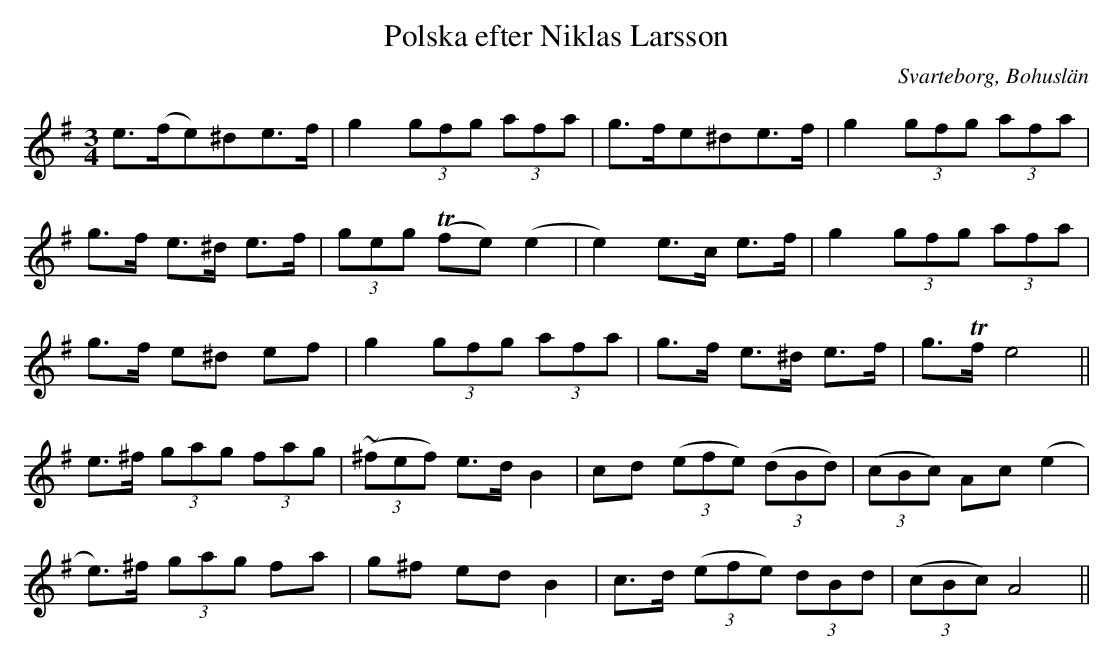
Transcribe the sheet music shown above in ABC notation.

X:1
T:Polska efter Niklas Larsson
O:Svarteborg, Bohuslän
M:3/4
L:1/8
K:G
e>(fe)^de>f|g2 (3gfg (3afa|g>fe^de>f|g2 (3gfg (3afa|
g>f e>^d e>f|(3geg (Tfe) (e2|e2) e>c e>f|g2 (3gfg (3afa|
g>f e^d ef|g2 (3gfg (3afa|g>f e>^d e>f|g>Tf e4||
e>^f (3gag (3fag|((3~^fef) e>d B2|cd ((3efe) ((3dBd)|((3cBc) Ac (e2|
e)>^f (3gag fa|g^f ed B2|c>d ((3efe) (3dBd|((3cBc) A4||
